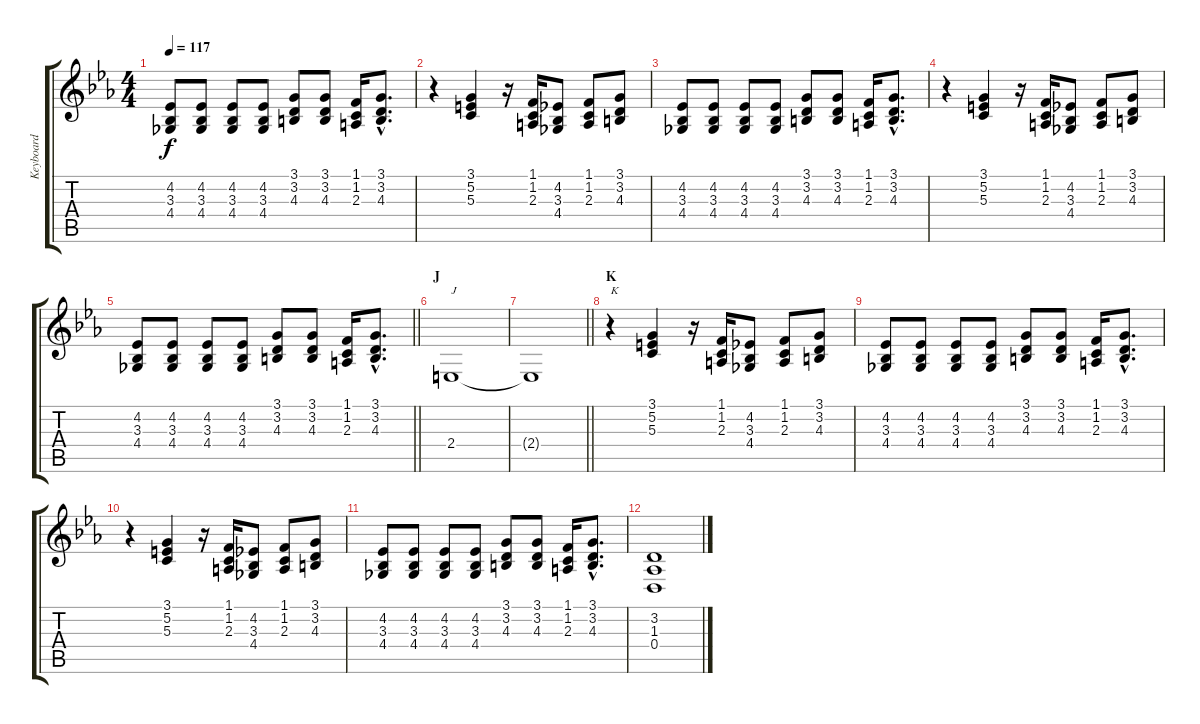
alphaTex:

\track ("Keyboard" "Keyboard") {instrument stringensemble1}
\staff {score tabs}
\tuning (E4 B3 G3 D3 A2 E2) {hide}
\ts (4 4)
\tempo 117
\clef g2
\ks eb
(4.2 3.3 4.4).8{dy f} (4.2 3.3 4.4).8 (4.2 3.3 4.4).8 (4.2 3.3 4.4).8 (3.1 3.2 4.3).8 (3.1 3.2 4.3).8 (1.1 1.2 2.3).16 (3.1{hac} 3.2{hac} 4.3{hac}).8{d} |
r.4 (3.1 5.2 5.3).4 r.16 (1.1 1.2 2.3).16 (4.2 3.3 4.4).8 (1.1 1.2 2.3).8 (3.1 3.2 4.3).8 |
(4.2 3.3 4.4).8 (4.2 3.3 4.4).8 (4.2 3.3 4.4).8 (4.2 3.3 4.4).8 (3.1 3.2 4.3).8 (3.1 3.2 4.3).8 (1.1 1.2 2.3).16 (3.1{hac} 3.2{hac} 4.3{hac}).8{d} |
r.4 (3.1 5.2 5.3).4 r.16 (1.1 1.2 2.3).16 (4.2 3.3 4.4).8 (1.1 1.2 2.3).8 (3.1 3.2 4.3).8 |
\barLineRight lightlight
(4.2 3.3 4.4).8 (4.2 3.3 4.4).8 (4.2 3.3 4.4).8 (4.2 3.3 4.4).8 (3.1 3.2 4.3).8 (3.1 3.2 4.3).8 (1.1 1.2 2.3).16 (3.1{hac} 3.2{hac} 4.3{hac}).8{d} |
\section ("" "J")
2.4.1{txt "J"} |
\barLineRight lightlight
2.4{t}.1 |
\section ("" "K")
r.4{txt "K"} (3.1 5.2 5.3).4 r.16 (1.1 1.2 2.3).16 (4.2 3.3 4.4).8 (1.1 1.2 2.3).8 (3.1 3.2 4.3).8 |
(4.2 3.3 4.4).8 (4.2 3.3 4.4).8 (4.2 3.3 4.4).8 (4.2 3.3 4.4).8 (3.1 3.2 4.3).8 (3.1 3.2 4.3).8 (1.1 1.2 2.3).16 (3.1{hac} 3.2{hac} 4.3{hac}).8{d} |
r.4 (3.1 5.2 5.3).4 r.16 (1.1 1.2 2.3).16 (4.2 3.3 4.4).8 (1.1 1.2 2.3).8 (3.1 3.2 4.3).8 |
(4.2 3.3 4.4).8 (4.2 3.3 4.4).8 (4.2 3.3 4.4).8 (4.2 3.3 4.4).8 (3.1 3.2 4.3).8 (3.1 3.2 4.3).8 (1.1 1.2 2.3).16 (3.1{hac} 3.2{hac} 4.3{hac}).8{d} |
(3.2 1.3 0.4).1
